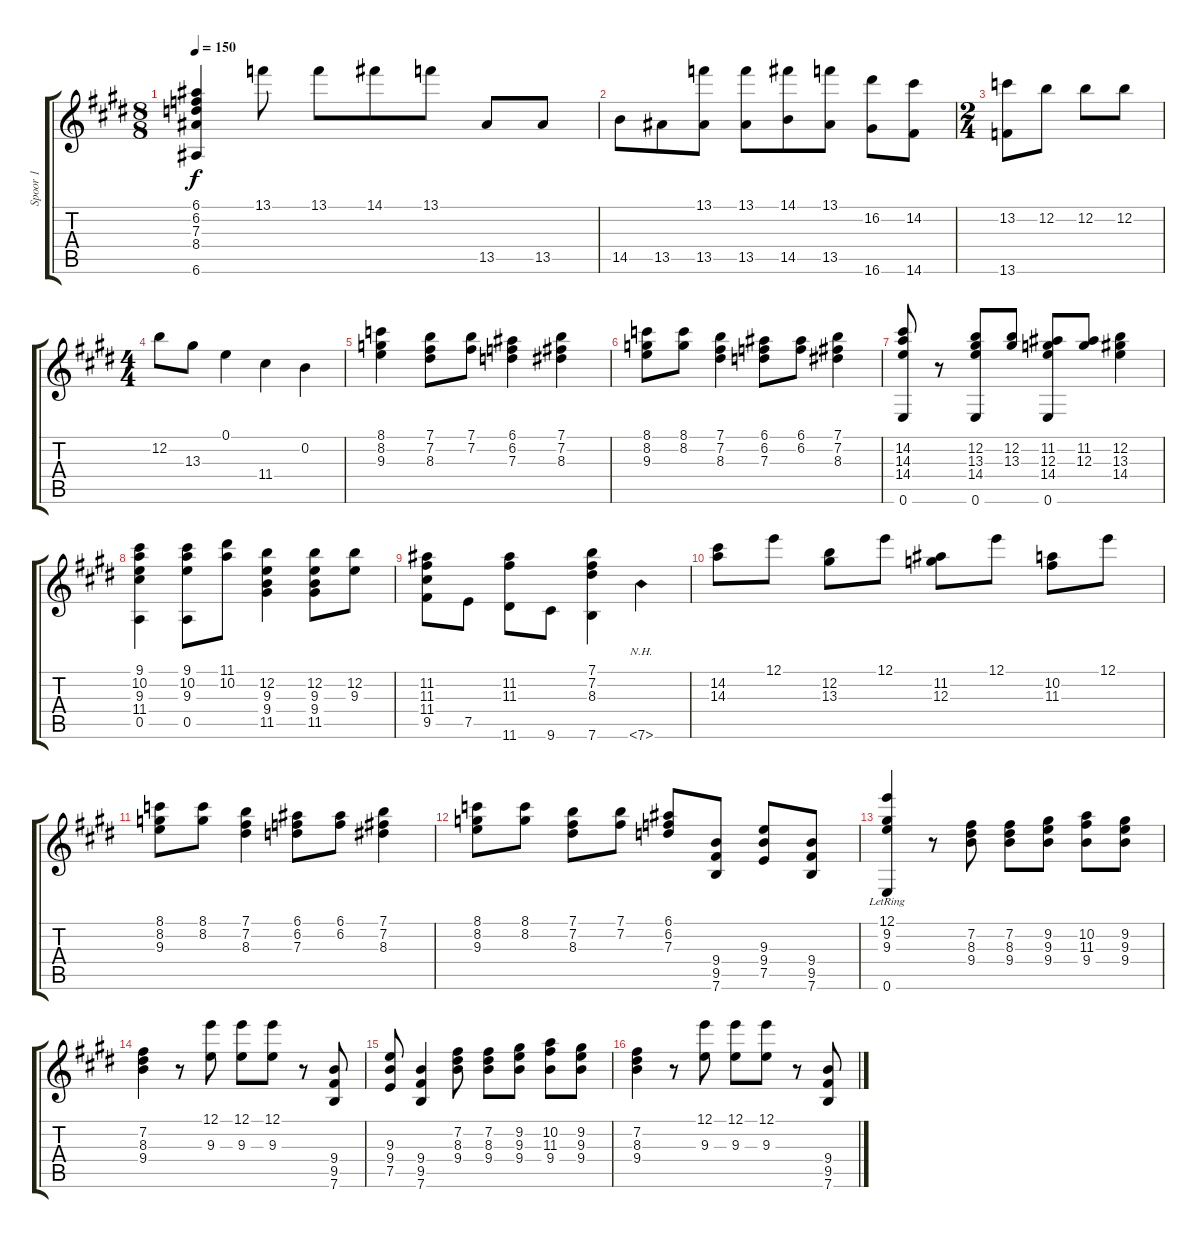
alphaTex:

\track ("Spoor 1" "Spoor 1") {instrument acousticguitarnylon}
\staff {score tabs}
\tuning (E4 B3 G3 D3 A2 E2) {hide}
\ts (8 8)
\tempo 150
\clef g2
\ks e
(6.1 6.2 7.3 8.4 6.6).4{dy f} 13.1.8 13.1.8 14.1.8 13.1.8 13.5.8 13.5.8 |
14.5.8 13.5.8 (13.1 13.5).8 (13.1 13.5).8 (14.1 14.5).8 (13.1 13.5).8 (16.2 16.6).8 (14.2 14.6).8 |
\ts (2 4)
(13.2 13.6).8 12.2.8 12.2.8 12.2.8 |
\ts (4 4)
12.2.8 13.3.8 0.1.4 11.4.4 0.2.4 |
(8.1 8.2 9.3).4 (7.1 7.2 8.3).8 (7.1 7.2).8 (6.1 6.2 7.3).4 (7.1 7.2 8.3).4 |
(8.1 8.2 9.3).8 (8.1 8.2).8 (7.1 7.2 8.3).4 (6.1 6.2 7.3).8 (6.1 6.2).8 (7.1 7.2 8.3).4 |
(14.2 14.3 14.4 0.6).8 r.8 (12.2 13.3 14.4 0.6).8 (12.2 13.3).8 (11.2 12.3 14.4 0.6).8 (11.2 12.3).8 (12.2 13.3 14.4).4 |
(9.1 10.2 9.3 11.4 0.5).4 (9.1 10.2 9.3 0.5).8 (11.1 10.2).8 (12.2 9.3 9.4 11.5).4 (12.2 9.3 9.4 11.5).8 (12.2 9.3).8 |
(11.2 11.3 11.4 9.5).8 7.5.8 (11.2 11.3 11.6).8 9.6.8 (7.1 7.2 8.3 7.6).4 7.6{nh}.4 |
(14.2 14.3).8 12.1.8 (12.2 13.3).8 12.1.8 (11.2 12.3).8 12.1.8 (10.2 11.3).8 12.1.8 |
(8.1 8.2 9.3).8 (8.1 8.2).8 (7.1 7.2 8.3).4 (6.1 6.2 7.3).8 (6.1 6.2).8 (7.1 7.2 8.3).4 |
(8.1 8.2 9.3).8 (8.1 8.2).8 (7.1 7.2 8.3).8 (7.1 7.2).8 (6.1 6.2 7.3).8 (9.4 9.5 7.6).8 (9.3 9.4 7.5).8 (9.4 9.5 7.6).8 |
(12.1{lr} 9.2 9.3 0.6).4 r.8 (7.2 8.3 9.4).8 (7.2 8.3 9.4).8 (9.2 9.3 9.4).8 (10.2 11.3 9.4).8 (9.2 9.3 9.4).8 |
(7.2 8.3 9.4).4 r.8 (12.1 9.3).8 (12.1 9.3).8 (12.1 9.3).8 r.8 (9.4 9.5 7.6).8 |
(9.3 9.4 7.5).8 (9.4 9.5 7.6).4 (7.2 8.3 9.4).8 (7.2 8.3 9.4).8 (9.2 9.3 9.4).8 (10.2 11.3 9.4).8 (9.2 9.3 9.4).8 |
(7.2 8.3 9.4).4 r.8 (12.1 9.3).8 (12.1 9.3).8 (12.1 9.3).8 r.8 (9.4 9.5 7.6).8
